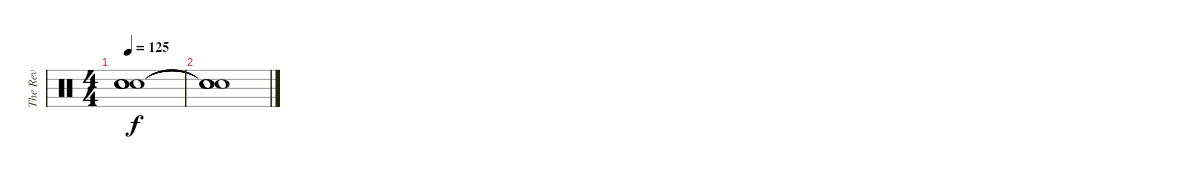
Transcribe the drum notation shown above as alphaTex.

\track ("The Rev" "The Rev") {instrument percussion}
\staff {score}
\articulation defaults
\ts (4 4)
\tempo 125
\clef neutral
\ks c
("Snare (hit)"{t} "Snare (hit)"{t} "Snare (hit)"{t} "Snare (hit)"{t}).1{dy f} |
("Snare (hit)"{t} "Snare (hit)"{t} "Snare (hit)"{t} "Snare (hit)"{t}).1
